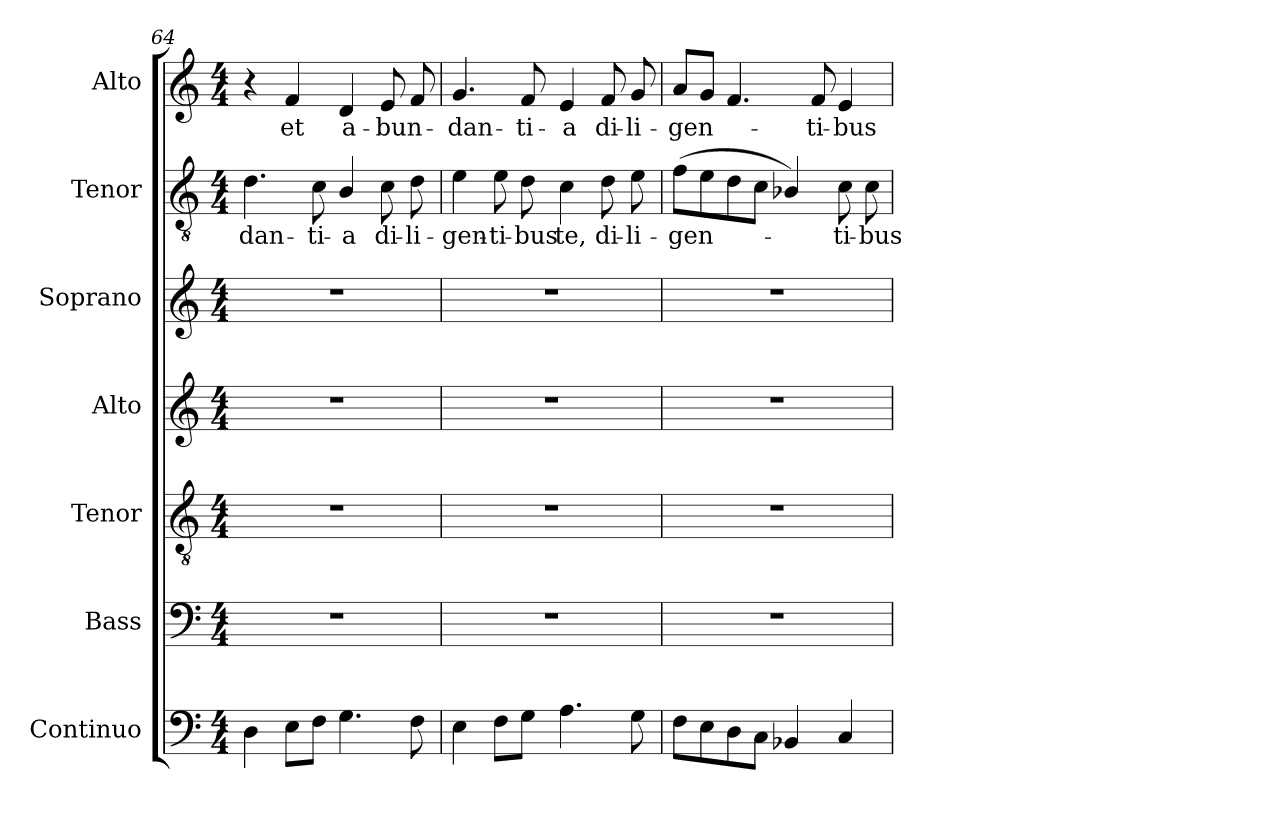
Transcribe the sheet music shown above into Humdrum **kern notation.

**kern	**kern	**kern	**kern	**kern	**kern	**text	**kern	**text
*part7	*part6	*part5	*part4	*part3	*part2	*part2	*part1	*part1
*staff7	*staff6	*staff5	*staff4	*staff3	*staff2	*staff2	*staff1	*staff1
*I"Continuo	*I"Bass	*I"Tenor	*I"Alto	*I"Soprano	*I"Tenor	*	*I"Alto	*
*I'Cont.	*I'B.	*I'T.	*I'A.	*I'S.	*I'T.	*	*I'A.	*
*clefF4	*clefF4	*clefGv2	*clefG2	*clefG2	*clefGv2	*	*clefG2	*
*	*	*ITrd7c12	*	*	*ITrd7c12	*	*	*
*k[]	*k[]	*k[]	*k[]	*k[]	*k[]	*	*k[]	*
*C:	*C:	*C:	*C:	*C:	*C:	*	*C:	*
*M4/4	*M4/4	*M4/4	*M4/4	*M4/4	*M4/4	*	*M4/4	*
=64	=64	=64	=64	=64	=64	=64	=64	=64
!	!	!	!	!	!	!LO:LY:b:color=#000000	!	!
4Di\	1r	1r	1r	1r	4.Di\	-dan-	4r	.
!	!	!	!	!	!	!	!	!LO:LY:b:color=#000000
8Ei\L	.	.	.	.	.	.	4fi/	et
!	!	!	!	!	!	!LO:LY:b:color=#000000	!	!
8Fi\J	.	.	.	.	8Ci\	-ti-	.	.
!	!	!	!	!	!	!LO:LY:b:color=#000000	!	!
!	!	!	!	!	!	!	!	!LO:LY:b:color=#000000
4.Gi\	.	.	.	.	4BBi/	-a	4di/	a-
!	!	!	!	!	!	!LO:LY:b:color=#000000	!	!
!	!	!	!	!	!	!	!	!LO:LY:b:color=#000000
.	.	.	.	.	8Ci\	di-	8ei/	-bun-
!	!	!	!	!	!	!LO:LY:b:color=#000000	!	!
8Fi\	.	.	.	.	8Di\	-li-	8fi/	.
=65	=65	=65	=65	=65	=65	=65	=65	=65
!	!	!	!	!	!	!LO:LY:b:color=#000000	!	!
!	!	!	!	!	!	!	!	!LO:LY:b:color=#000000
4Ei\	1r	1r	1r	1r	4Ei\	-gen-	4.gi/	-dan-
!	!	!	!	!	!	!LO:LY:b:color=#000000	!	!
8Fi\L	.	.	.	.	8Ei\	-ti-	.	.
!	!	!	!	!	!	!LO:LY:b:color=#000000	!	!
!	!	!	!	!	!	!	!	!LO:LY:b:color=#000000
8Gi\J	.	.	.	.	8Di\	-bus	8fi/	-ti-
!	!	!	!	!	!	!LO:LY:b:color=#000000	!	!
!	!	!	!	!	!	!	!	!LO:LY:b:color=#000000
4.Ai\	.	.	.	.	4Ci\	te,	4ei/	-a
!	!	!	!	!	!	!LO:LY:b:color=#000000	!	!
!	!	!	!	!	!	!	!	!LO:LY:b:color=#000000
.	.	.	.	.	8Di\	di-	8fi/	di-
!	!	!	!	!	!	!LO:LY:b:color=#000000	!	!
!	!	!	!	!	!	!	!	!LO:LY:b:color=#000000
8Gi\	.	.	.	.	8Ei\	-li-	8gi/	-li-
=66	=66	=66	=66	=66	=66	=66	=66	=66
!	!	!	!	!	!	!LO:LY:b:color=#000000	!	!
!	!	!	!	!	!	!	!	!LO:LY:b:color=#000000
8Fi\L	1r	1r	1r	1r	(8Fi\L	-gen-	8ai/L	-gen-
8Ei\	.	.	.	.	8Ei\	.	8gi/J	.
8Di\	.	.	.	.	8Di\	.	4.fi/	.
8Ci\J	.	.	.	.	8Ci\J	.	.	.
4BB-Xi/	.	.	.	.	4BB-Xi/)	.	.	.
!	!	!	!	!	!	!	!	!LO:LY:b:color=#000000
.	.	.	.	.	.	.	8fi/	-ti-
!	!	!	!	!	!	!LO:LY:b:color=#000000	!	!
!	!	!	!	!	!	!	!	!LO:LY:b:color=#000000
4Ci/	.	.	.	.	8Ci\	-ti-	4ei/	-bus
!	!	!	!	!	!	!LO:LY:b:color=#000000	!	!
.	.	.	.	.	8Ci\	-bus	.	.
=	=	=	=	=	=	=	=	=
*-	*-	*-	*-	*-	*-	*-	*-	*-
